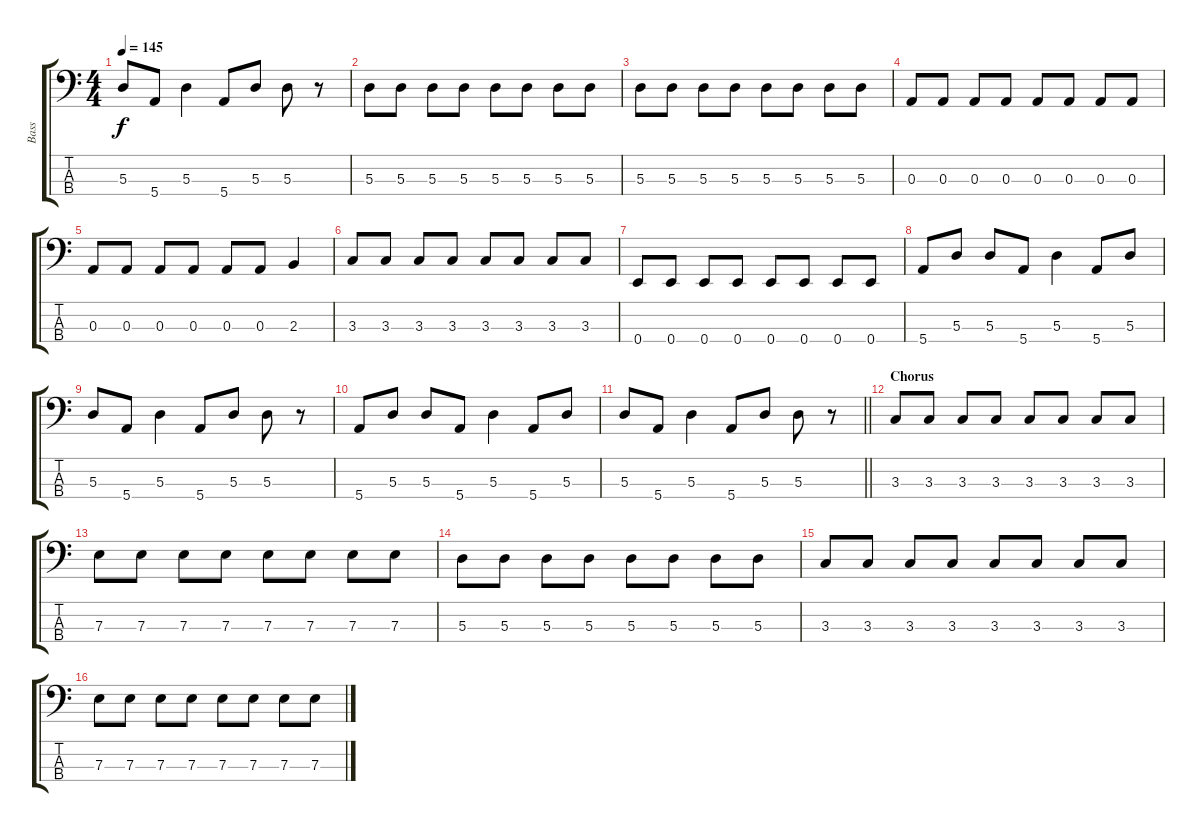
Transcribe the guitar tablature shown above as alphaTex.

\track ("Bass" "Bass") {instrument electricbassfinger}
\staff {score tabs}
\tuning (G2 D2 A1 E1) {hide}
\ts (4 4)
\tempo 145
\clef f4
\ks c
5.3.8{dy f} 5.4.8 5.3.4 5.4.8 5.3.8 5.3.8 r.8 |
5.3.8 5.3.8 5.3.8 5.3.8 5.3.8 5.3.8 5.3.8 5.3.8 |
5.3.8 5.3.8 5.3.8 5.3.8 5.3.8 5.3.8 5.3.8 5.3.8 |
0.3.8 0.3.8 0.3.8 0.3.8 0.3.8 0.3.8 0.3.8 0.3.8 |
0.3.8 0.3.8 0.3.8 0.3.8 0.3.8 0.3.8 2.3.4 |
3.3.8 3.3.8 3.3.8 3.3.8 3.3.8 3.3.8 3.3.8 3.3.8 |
0.4.8 0.4.8 0.4.8 0.4.8 0.4.8 0.4.8 0.4.8 0.4.8 |
5.4.8 5.3.8 5.3.8 5.4.8 5.3.4 5.4.8 5.3.8 |
5.3.8 5.4.8 5.3.4 5.4.8 5.3.8 5.3.8 r.8 |
5.4.8 5.3.8 5.3.8 5.4.8 5.3.4 5.4.8 5.3.8 |
\barLineRight lightlight
5.3.8 5.4.8 5.3.4 5.4.8 5.3.8 5.3.8 r.8 |
\section ("" "Chorus")
3.3.8 3.3.8 3.3.8 3.3.8 3.3.8 3.3.8 3.3.8 3.3.8 |
7.3.8 7.3.8 7.3.8 7.3.8 7.3.8 7.3.8 7.3.8 7.3.8 |
5.3.8 5.3.8 5.3.8 5.3.8 5.3.8 5.3.8 5.3.8 5.3.8 |
3.3.8 3.3.8 3.3.8 3.3.8 3.3.8 3.3.8 3.3.8 3.3.8 |
7.3.8 7.3.8 7.3.8 7.3.8 7.3.8 7.3.8 7.3.8 7.3.8
